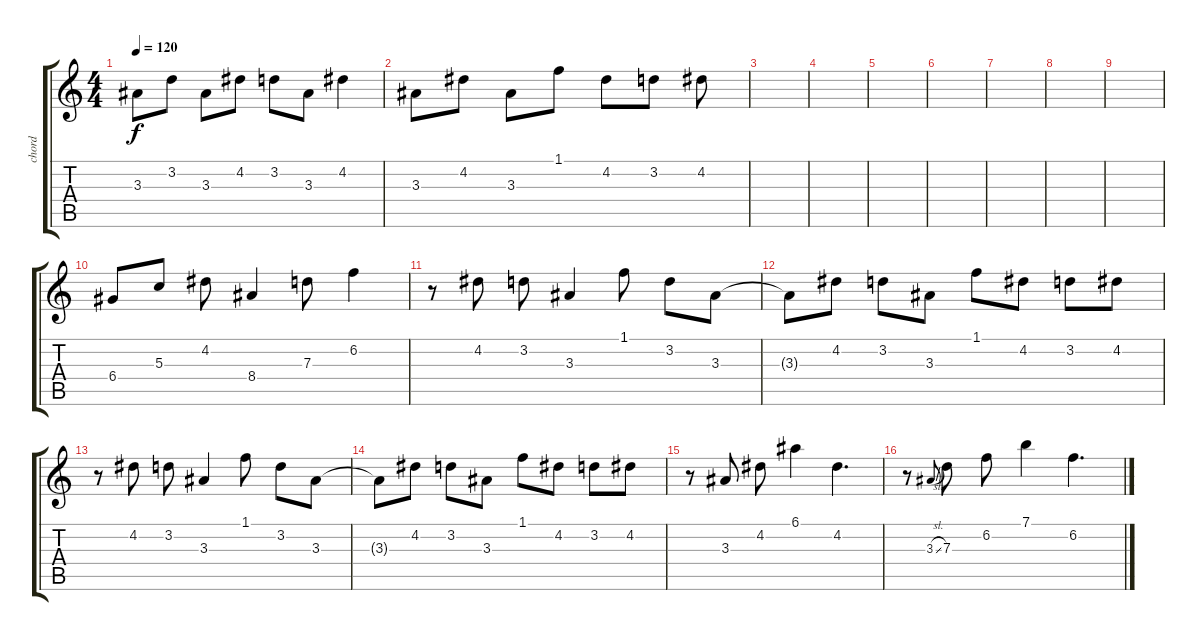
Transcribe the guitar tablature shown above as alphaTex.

\track ("chord" "chord") {instrument electricguitarclean}
\staff {score tabs}
\tuning (E4 B3 G3 D3 A2 E2) {hide}
\ts (4 4)
\tempo 120
\clef g2
\ks c
3.3.8{dy f} 3.2.8 3.3.8 4.2.8 3.2.8 3.3.8 4.2.4 |
3.3.8 4.2.8 3.3.8 1.1.8 4.2.8 3.2.8 4.2.8 |
|
|
|
|
|
|
|
6.4.8 5.3.8 4.2.8 8.4.4 7.3.8 6.2.4 |
r.8 4.2.8 3.2.8 3.3.4 1.1.8 3.2.8 3.3.8 |
3.3{t}.8 4.2.8 3.2.8 3.3.8 1.1.8 4.2.8 3.2.8 4.2.8 |
r.8 4.2.8 3.2.8 3.3.4 1.1.8 3.2.8 3.3.8 |
3.3{t}.8 4.2.8 3.2.8 3.3.8 1.1.8 4.2.8 3.2.8 4.2.8 |
r.8 3.3.8 4.2.8 6.1.4 4.2.4{d} |
r.8 3.3{sl}.8{gr onbeat} 7.3.8 6.2.8 7.1.4 6.2.4{d}
